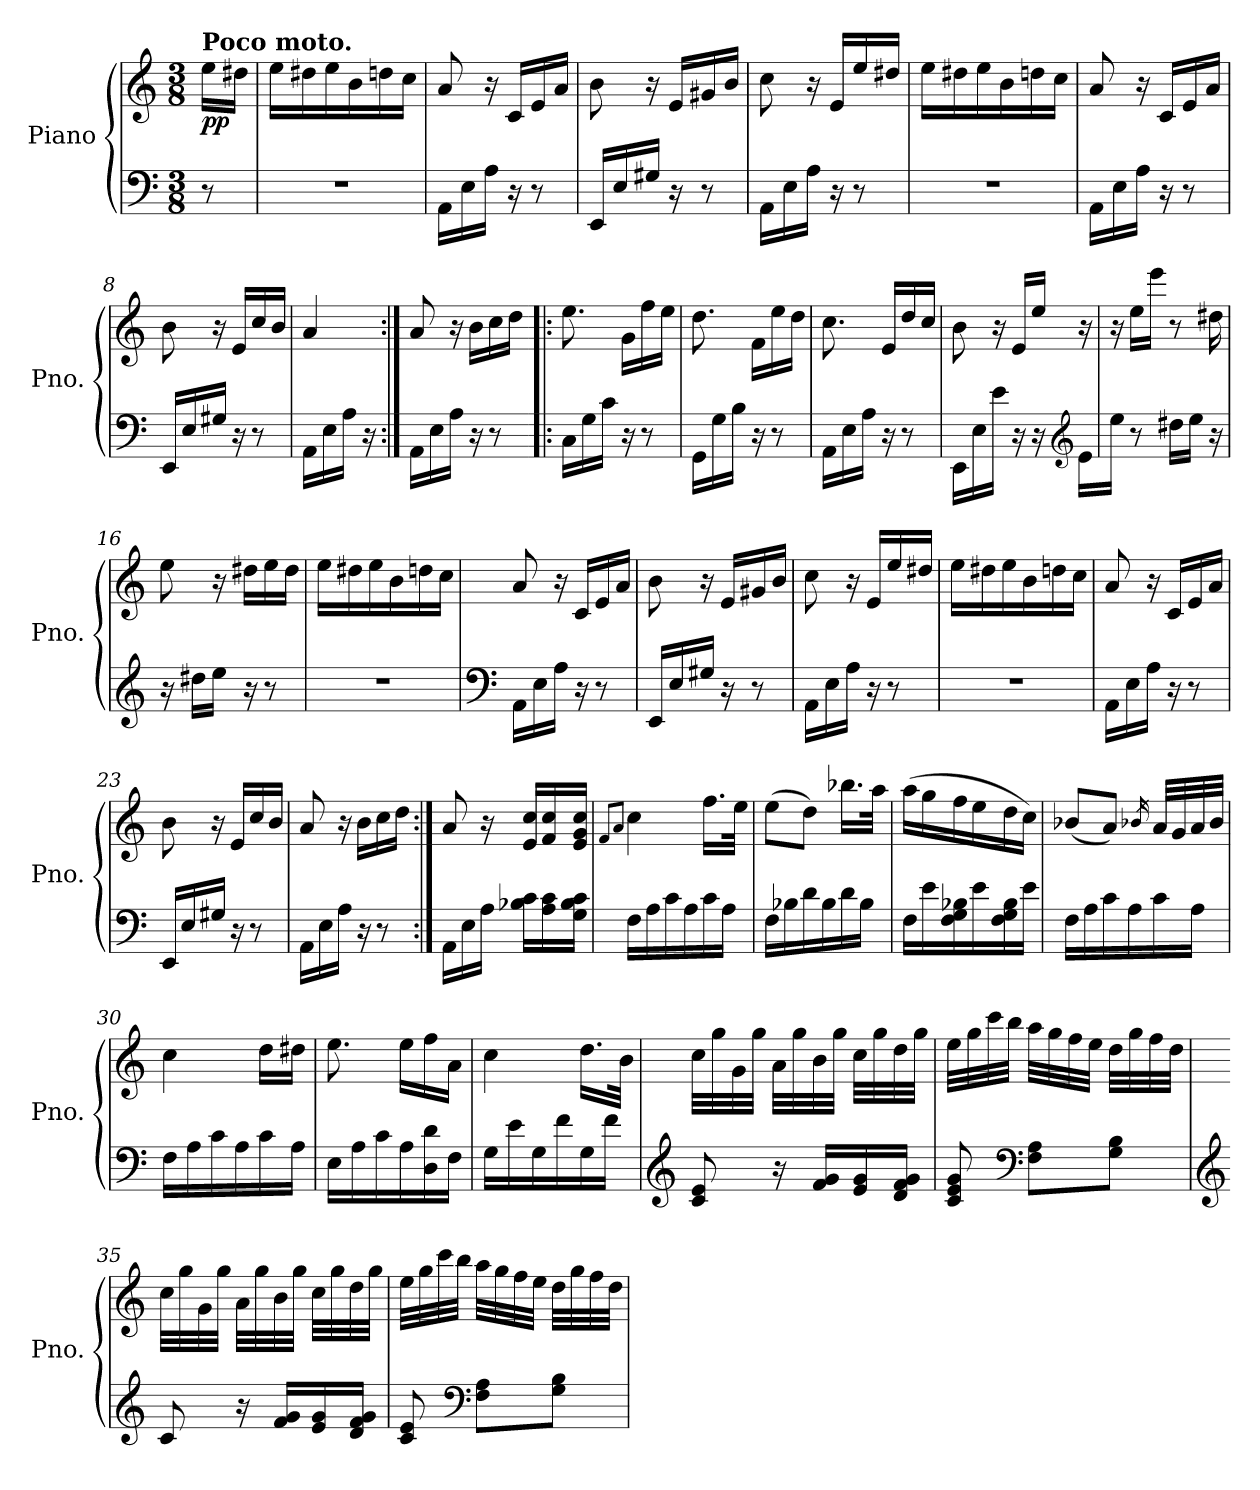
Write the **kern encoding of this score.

**kern	**kern	**dynam
*part1	*part1	*part1
*staff2	*staff1	*staff1/2
*I"Piano	*	*
*I'Pno.	*	*
*clefF4	*clefG2	*
*k[]	*k[]	*
*M3/8	*M3/8	*
=1	=1	=1
!	!LO:TX:a:B:t=Poco moto.	!
!	!	!LO:DY:b
8r	16ee\LL	pp
.	16dd#X\JJ	.
=2	=2	=2
4.r	16ee\LL	.
.	16dd#X\	.
.	16ee\	.
.	16b\	.
.	16ddn\	.
.	16cc\JJ	.
=3	=3	=3
16AA\LL	8a/	.
16E\	.	.
16A\JJ	16r	.
16r	16c/LL	.
8r	16e/	.
.	16a/JJ	.
=4	=4	=4
16EE/LL	8b\	.
16E/	.	.
16G#X/JJ	16r	.
16r	16e/LL	.
8r	16g#X/	.
.	16b/JJ	.
=5	=5	=5
16AA\LL	8cc\	.
16E\	.	.
16A\JJ	16r	.
16r	16e/LL	.
8r	16ee/	.
.	16dd#X/JJ	.
=6	=6	=6
4.r	16ee\LL	.
.	16dd#X\	.
.	16ee\	.
.	16b\	.
.	16ddn\	.
.	16cc\JJ	.
=7	=7	=7
16AA\LL	8a/	.
16E\	.	.
16A\JJ	16r	.
16r	16c/LL	.
8r	16e/	.
.	16a/JJ	.
!!LO:LB:g=z
=8	=8	=8
16EE/LL	8b\	.
16E/	.	.
16G#X/JJ	16r	.
16r	16e/LL	.
8r	16cc/	.
.	16b/JJ	.
=9	=9	=9
16AA\LL	4a/	.
16E\	.	.
16A\JJ	.	.
16r	.	.
=10:|!	=10:|!	=10:|!
16AA\LL	8a/	.
16E\	.	.
16A\JJ	16r	.
16r	16b\LL	.
8r	16cc\	.
.	16dd\JJ	.
=11!|:	=11!|:	=11!|:
16C\LL	8.ee\	.
16G\	.	.
16c\JJ	.	.
16r	16g\LL	.
8r	16ff\	.
.	16ee\JJ	.
=12	=12	=12
16GG\LL	8.dd\	.
16G\	.	.
16B\JJ	.	.
16r	16f\LL	.
8r	16ee\	.
.	16dd\JJ	.
=13	=13	=13
16AA\LL	8.cc\	.
16E\	.	.
16A\JJ	.	.
16r	16e/LL	.
8r	16dd/	.
.	16cc/JJ	.
=14	=14	=14
16EE\LL	8b\	.
16E\	.	.
16e\JJ	16r	.
16r	16e/LL	.
16r	16ee/JJ	.
*clefG2	*	*
16e\LL	16r	.
=15	=15	=15
16ee\JJ	16r	.
8r	16ee\LL	.
.	16eee\JJ	.
16dd#X\LL	8r	.
16ee\JJ	.	.
16r	16dd#X\	.
!!LO:LB:g=z
=16	=16	=16
16r	8ee\	.
16dd#X\LL	.	.
16ee\JJ	16r	.
16r	16dd#X\LL	.
8r	16ee\	.
.	16dd#\JJ	.
=17	=17	=17
4.r	16ee\LL	.
.	16dd#X\	.
.	16ee\	.
.	16b\	.
.	16ddn\	.
.	16cc\JJ	.
=18	=18	=18
*clefF4	*	*
16AA\LL	8a/	.
16E\	.	.
16A\JJ	16r	.
16r	16c/LL	.
8r	16e/	.
.	16a/JJ	.
=19	=19	=19
16EE/LL	8b\	.
16E/	.	.
16G#X/JJ	16r	.
16r	16e/LL	.
8r	16g#X/	.
.	16b/JJ	.
=20	=20	=20
16AA\LL	8cc\	.
16E\	.	.
16A\JJ	16r	.
16r	16e/LL	.
8r	16ee/	.
.	16dd#X/JJ	.
=21	=21	=21
4.r	16ee\LL	.
.	16dd#X\	.
.	16ee\	.
.	16b\	.
.	16ddn\	.
.	16cc\JJ	.
=22	=22	=22
16AA\LL	8a/	.
16E\	.	.
16A\JJ	16r	.
16r	16c/LL	.
8r	16e/	.
.	16a/JJ	.
!!LO:LB:g=z
=23	=23	=23
16EE/LL	8b\	.
16E/	.	.
16G#X/JJ	16r	.
16r	16e/LL	.
8r	16cc/	.
.	16b/JJ	.
=24	=24	=24
16AA\LL	8a/	.
16E\	.	.
16A\JJ	16r	.
16r	16b\LL	.
8r	16cc\	.
.	16dd\JJ	.
=25:|!	=25:|!	=25:|!
16AA\LL	8a/	.
16E\	.	.
16A\JJ	16r	.
16B-X\ 16c\LL	16e/ 16cc/LL	.
16A\ 16c\	16f/ 16cc/	.
16G\ 16B-\ 16c\JJ	16e/ 16g/ 16cc/JJ	.
=26	=26	=26
.	8qf/L	.
.	8qa/J	.
16F\LL	4cc\	.
16A\	.	.
16c\	.	.
16A\	.	.
16c\	16.ff\LL	.
16A\JJ	.	.
.	32ee\JJk	.
=27	=27	=27
16F\LL	(>8ee\L	.
16B-X\	.	.
16d\	8dd\J)	.
16B-\	.	.
16d\	16.bb-X\LL	.
16B-\JJ	.	.
.	32aa\JJk	.
=28	=28	=28
16F\LL	(>16aa\LL	.
16e\	16gg\	.
16F\ 16G\ 16B-X\	16ff\	.
16e\	16ee\	.
16F\ 16G\ 16B-\	16dd\	.
16e\JJ	16cc\JJ)	.
!!LO:LB:g=z
=29	=29	=29
16F\LL	(<8b-X/L	.
16A\	.	.
16c\	8a/J)	.
16A\	.	.
.	16qb-X/	.
16c\	32a/LLL	.
.	32g/	.
16A\JJ	32a/	.
.	32b-/JJJ	.
=30	=30	=30
16F\LL	4cc\	.
16A\	.	.
16c\	.	.
16A\	.	.
16c\	16dd\LL	.
16A\JJ	16dd#X\JJ	.
=31	=31	=31
16E\LL	8.ee\	.
16A\	.	.
16c\	.	.
16A\	16ee\LL	.
16D\ 16d\	16ff\	.
16F\JJ	16a\JJ	.
=32	=32	=32
16G\LL	4cc\	.
16e\	.	.
16G\	.	.
16f\	.	.
16G\	16.dd\LL	.
16f\JJ	.	.
.	32b\JJk	.
=33	=33	=33
*clefG2	*	*
8c/ 8e/	32cc\LLL	.
.	32gg\	.
.	32g\	.
.	32gg\JJJ	.
16r	32a\LLL	.
.	32gg\	.
16f/ 16g/LL	32b\	.
.	32gg\JJJ	.
16e/ 16g/	32cc\LLL	.
.	32gg\	.
16d/ 16f/ 16g/JJ	32dd\	.
.	32gg\JJJ	.
=34	=34	=34
8c/ 8e/ 8g/	32ee\LLL	.
.	32gg\	.
.	32ccc\	.
.	32bb\JJJ	.
*clefF4	*	*
8F\ 8A\L	32aa\LLL	.
.	32gg\	.
.	32ff\	.
.	32ee\JJJ	.
8G\ 8B\J	32dd\LLL	.
.	32gg\	.
.	32ff\	.
.	32dd\JJJ	.
!!LO:PB:g=z
=35	=35	=35
*clefG2	*	*
8c/	32cc\LLL	.
.	32gg\	.
.	32g\	.
.	32gg\JJJ	.
16r	32a\LLL	.
.	32gg\	.
16f/ 16g/LL	32b\	.
.	32gg\JJJ	.
16e/ 16g/	32cc\LLL	.
.	32gg\	.
16d/ 16f/ 16g/JJ	32dd\	.
.	32gg\JJJ	.
=36	=36	=36
8c/ 8e/	32ee\LLL	.
.	32gg\	.
.	32ccc\	.
.	32bb\JJJ	.
*clefF4	*	*
8F\ 8A\L	32aa\LLL	.
.	32gg\	.
.	32ff\	.
.	32ee\JJJ	.
8G\ 8B\J	32dd\LLL	.
.	32gg\	.
.	32ff\	.
.	32dd\JJJ	.
=	=	=
*-	*-	*-
